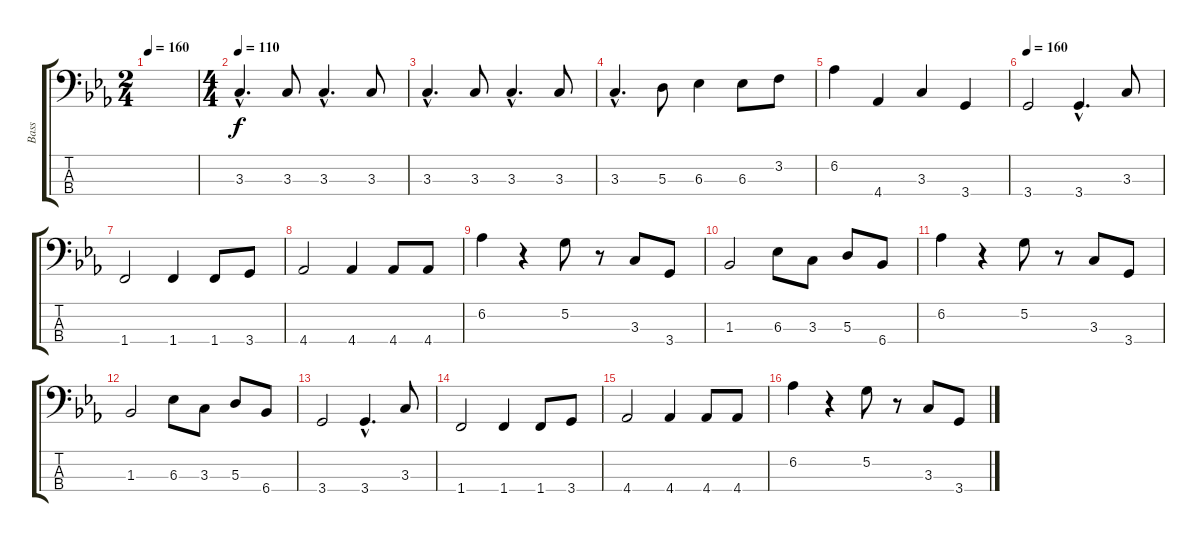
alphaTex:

\track ("Bass" "Bass") {instrument electricbassfinger}
\staff {score tabs}
\tuning (G2 D2 A1 E1) {hide}
\ts (2 4)
\tempo 160
\tempo 110
\tempo 160
\clef f4
\ks eb
|
\ts (4 4)
\tempo 110
3.3{hac}.4{d} 3.3.8 3.3{hac}.4{d} 3.3.8 |
3.3{hac}.4{d} 3.3.8 3.3{hac}.4{d} 3.3.8 |
3.3{hac}.4{d} 5.3.8 6.3.4 6.3.8 3.2.8 |
6.2.4 4.4.4 3.3.4 3.4.4 |
\tempo 160
3.4.2 3.4{hac}.4{d} 3.3.8 |
1.4.2 1.4.4 1.4.8 3.4.8 |
4.4.2 4.4.4 4.4.8 4.4.8 |
6.2.4 r.4 5.2.8 r.8 3.3.8 3.4.8 |
1.3.2 6.3.8 3.3.8 5.3.8 6.4.8 |
6.2.4 r.4 5.2.8 r.8 3.3.8 3.4.8 |
1.3.2 6.3.8 3.3.8 5.3.8 6.4.8 |
3.4.2 3.4{hac}.4{d} 3.3.8 |
1.4.2 1.4.4 1.4.8 3.4.8 |
4.4.2 4.4.4 4.4.8 4.4.8 |
6.2.4 r.4 5.2.8 r.8 3.3.8 3.4.8
